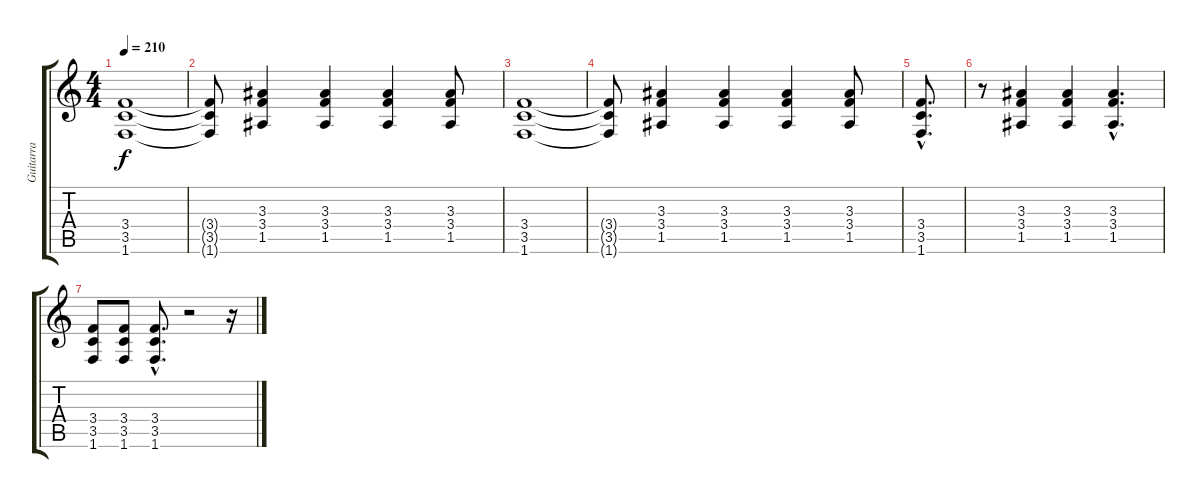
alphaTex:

\track ("Guitarra" "Guitarra") {instrument distortionguitar}
\staff {score tabs}
\tuning (E4 B3 G3 D3 A2 E2) {hide}
\ts (4 4)
\tempo 210
\clef g2
\ks c
(3.4 3.5 1.6).1{dy f} |
(3.4{t} 3.5{t} 1.6{t}).8 (3.3 3.4 1.5).4 (3.3 3.4 1.5).4 (3.3 3.4 1.5).4 (3.3 3.4 1.5).8 |
(3.4 3.5 1.6).1 |
(3.4{t} 3.5{t} 1.6{t}).8 (3.3 3.4 1.5).4 (3.3 3.4 1.5).4 (3.3 3.4 1.5).4 (3.3 3.4 1.5).8 |
(3.4{hac} 3.5{hac} 1.6{hac}).8{d} |
r.8 (3.3 3.4 1.5).4 (3.3 3.4 1.5).4 (3.3{hac} 3.4{hac} 1.5{hac}).4{d} |
(3.4 3.5 1.6).8 (3.4 3.5 1.6).8 (3.4{hac} 3.5{hac} 1.6{hac}).8{d} r.2 r.16
